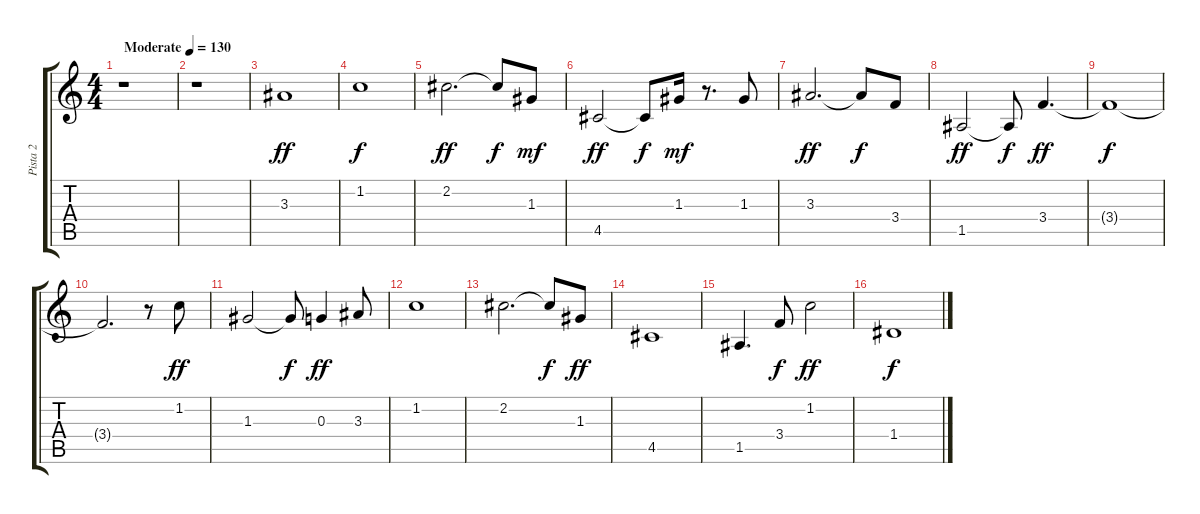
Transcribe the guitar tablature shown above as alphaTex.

\track ("Pista 2" "Pista 2") {instrument fretlessbass}
\staff {score tabs}
\tuning (E4 B3 G3 D3 A2 E2) {hide}
\ts (4 4)
\tempo (130 "Moderate")
\clef g2
\ks c
r.1{dy ff instrument fretlessbass} |
r.1 |
3.3.1 |
1.2.1{dy f} |
2.2.2{d dy ff} 2.2{t}.8{dy f} 1.3.8{dy mf} |
4.5.2{dy ff} 4.5{t}.8{dy f} 1.3.16{dy mf} r.8{d} 1.3.8 |
3.3.2{d dy ff} 3.3{t}.8{dy f} 3.4.8 |
1.5.2{dy ff} 1.5{t}.8{dy f} 3.4.4{d dy ff} |
3.4{t}.1{dy f} |
3.4{t}.2{d} r.8 1.2.8{dy ff} |
1.3.2 1.3{t}.8{dy f} 0.3.4{dy ff} 3.3.8 |
1.2.1 |
2.2.2{d} 2.2{t}.8{dy f} 1.3.8{dy ff} |
4.5.1 |
1.5.4{d} 3.4.8{dy f} 1.2.2{dy ff} |
1.4.1{dy f}
